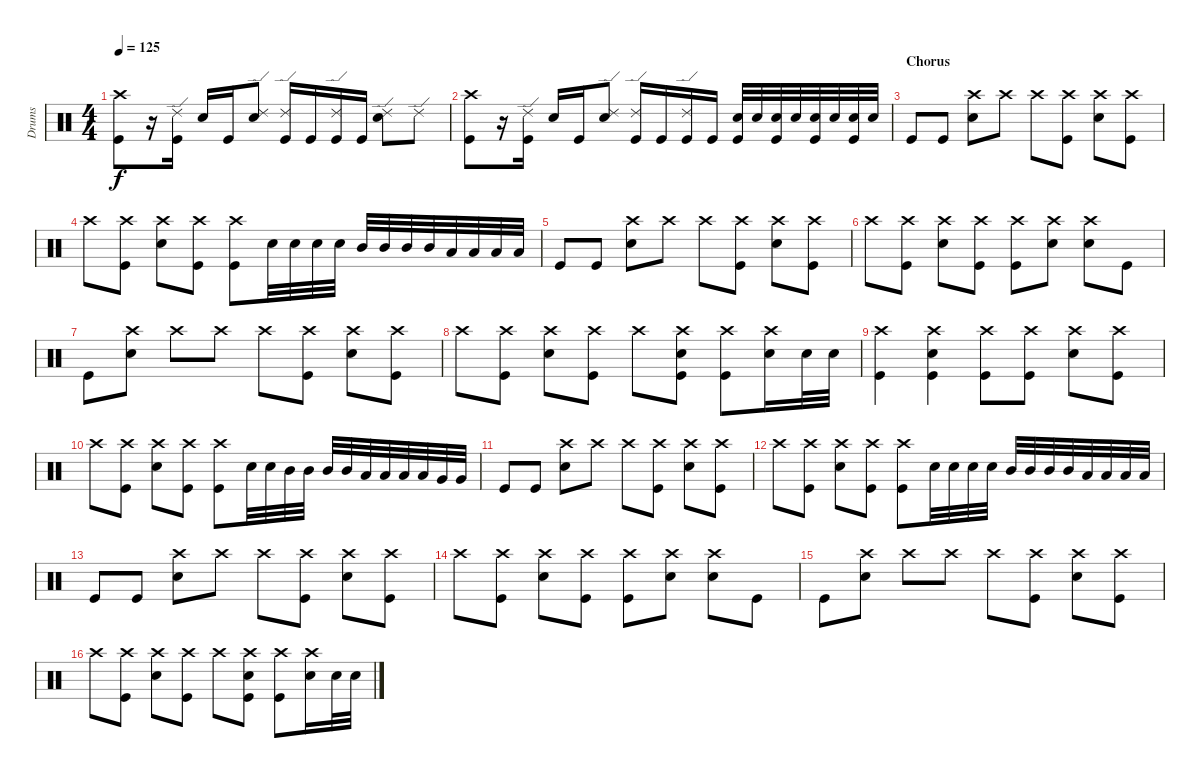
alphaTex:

\track ("Drums" "Drums") {instrument percussion}
\staff {score}
\articulation defaults
\ts (4 4)
\tempo 125
\clef neutral
\ks c
("Crash high (hit)" "Kick (hit)").8{dy f} r.16 ("Ride (edge) 2" "Kick (hit)").16 "Snare (hit) 2".16 "Kick (hit)".16 ("Ride (edge) 2" "Snare (hit) 2").8 ("Ride (edge) 2" "Kick (hit)").16 "Kick (hit)".16 ("Ride (edge) 2" "Kick (hit)").16 "Kick (hit)".16 ("Ride (edge) 2" "Snare (hit) 2").8 "Ride (edge) 2".8 |
("Crash high (hit)" "Kick (hit)").8 r.16 ("Ride (edge) 2" "Kick (hit)").16 "Snare (hit) 2".16 "Kick (hit)".16 ("Ride (edge) 2" "Snare (hit) 2").8 ("Ride (edge) 2" "Kick (hit)").16 "Kick (hit)".16 ("Ride (edge) 2" "Kick (hit)").16 "Kick (hit)".16 ("Snare (hit) 2" "Kick (hit)").32 "Snare (hit) 2".32 ("Snare (hit) 2" "Kick (hit)").32 "Snare (hit) 2".32 ("Snare (hit) 2" "Kick (hit)").32 "Snare (hit) 2".32 ("Snare (hit) 2" "Kick (hit)").32 "Snare (hit) 2".32 |
\section ("" "Chorus")
"Kick (hit)".8 "Kick (hit)".8 ("Crash high (hit)" "Snare (hit) 2").8 "Crash high (hit)".8 "Crash high (hit)".8 ("Crash high (hit)" "Kick (hit)").8 ("Crash high (hit)" "Snare (hit) 2").8 ("Crash high (hit)" "Kick (hit)").8 |
"Crash high (hit)".8 ("Crash high (hit)" "Kick (hit)").8 ("Crash high (hit)" "Snare (hit) 2").8 ("Crash high (hit)" "Kick (hit)").8 ("Crash high (hit)" "Kick (hit)").8 "Snare (hit) 2".32 "Snare (hit) 2".32 "Snare (hit) 2".32 "Snare (hit) 2".32 "Mid Tom (hit)".32 "Mid Tom (hit)".32 "Mid Tom (hit)".32 "Mid Tom (hit)".32 "Low Tom (hit)".32 "Low Tom (hit)".32 "Low Tom (hit)".32 "Low Tom (hit)".32 |
"Kick (hit)".8 "Kick (hit)".8 ("Crash high (hit)" "Snare (hit) 2").8 "Crash high (hit)".8 "Crash high (hit)".8 ("Crash high (hit)" "Kick (hit)").8 ("Crash high (hit)" "Snare (hit) 2").8 ("Crash high (hit)" "Kick (hit)").8 |
"Crash high (hit)".8 ("Crash high (hit)" "Kick (hit)").8 ("Crash high (hit)" "Snare (hit) 2").8 ("Crash high (hit)" "Kick (hit)").8 ("Crash high (hit)" "Kick (hit)").8 ("Crash high (hit)" "Snare (hit) 2").8 ("Crash high (hit)" "Snare (hit) 2").8 "Kick (hit)".8 |
"Kick (hit)".8 ("Crash high (hit)" "Snare (hit) 2").8 "Crash high (hit)".8 "Crash high (hit)".8 "Crash high (hit)".8 ("Crash high (hit)" "Kick (hit)").8 ("Crash high (hit)" "Snare (hit) 2").8 ("Crash high (hit)" "Kick (hit)").8 |
"Crash high (hit)".8 ("Crash high (hit)" "Kick (hit)").8 ("Crash high (hit)" "Snare (hit) 2").8 ("Crash high (hit)" "Kick (hit)").8 "Crash high (hit)".8 ("Crash high (hit)" "Snare (hit) 2" "Kick (hit)").8 ("Crash high (hit)" "Kick (hit)").8 ("Crash high (hit)" "Snare (hit) 2").16 "Snare (hit) 2".32 "Snare (hit) 2".32 |
("Crash high (hit)" "Kick (hit)").4 ("Crash high (hit)" "Snare (hit) 2" "Kick (hit)").4 ("Crash high (hit)" "Kick (hit)").8 ("Crash high (hit)" "Kick (hit)").8 ("Crash high (hit)" "Snare (hit) 2").8 ("Crash high (hit)" "Kick (hit)").8 |
"Crash high (hit)".8 ("Crash high (hit)" "Kick (hit)").8 ("Crash high (hit)" "Snare (hit) 2").8 ("Crash high (hit)" "Kick (hit)").8 ("Crash high (hit)" "Kick (hit)").8 "Snare (hit) 2".32 "Snare (hit) 2".32 "Mid Tom (hit)".32 "Mid Tom (hit)".32 "Mid Tom (hit)".32 "Mid Tom (hit)".32 "Low Tom (hit)".32 "Low Tom (hit)".32 "Low Tom (hit)".32 "Low Tom (hit)".32 "Very Low Tom (hit)".32 "Very Low Tom (hit)".32 |
"Kick (hit)".8 "Kick (hit)".8 ("Crash high (hit)" "Snare (hit) 2").8 "Crash high (hit)".8 "Crash high (hit)".8 ("Crash high (hit)" "Kick (hit)").8 ("Crash high (hit)" "Snare (hit) 2").8 ("Crash high (hit)" "Kick (hit)").8 |
"Crash high (hit)".8 ("Crash high (hit)" "Kick (hit)").8 ("Crash high (hit)" "Snare (hit) 2").8 ("Crash high (hit)" "Kick (hit)").8 ("Crash high (hit)" "Kick (hit)").8 "Snare (hit) 2".32 "Snare (hit) 2".32 "Snare (hit) 2".32 "Snare (hit) 2".32 "Mid Tom (hit)".32 "Mid Tom (hit)".32 "Mid Tom (hit)".32 "Mid Tom (hit)".32 "Low Tom (hit)".32 "Low Tom (hit)".32 "Low Tom (hit)".32 "Low Tom (hit)".32 |
"Kick (hit)".8 "Kick (hit)".8 ("Crash high (hit)" "Snare (hit) 2").8 "Crash high (hit)".8 "Crash high (hit)".8 ("Crash high (hit)" "Kick (hit)").8 ("Crash high (hit)" "Snare (hit) 2").8 ("Crash high (hit)" "Kick (hit)").8 |
"Crash high (hit)".8 ("Crash high (hit)" "Kick (hit)").8 ("Crash high (hit)" "Snare (hit) 2").8 ("Crash high (hit)" "Kick (hit)").8 ("Crash high (hit)" "Kick (hit)").8 ("Crash high (hit)" "Snare (hit) 2").8 ("Crash high (hit)" "Snare (hit) 2").8 "Kick (hit)".8 |
"Kick (hit)".8 ("Crash high (hit)" "Snare (hit) 2").8 "Crash high (hit)".8 "Crash high (hit)".8 "Crash high (hit)".8 ("Crash high (hit)" "Kick (hit)").8 ("Crash high (hit)" "Snare (hit) 2").8 ("Crash high (hit)" "Kick (hit)").8 |
"Crash high (hit)".8 ("Crash high (hit)" "Kick (hit)").8 ("Crash high (hit)" "Snare (hit) 2").8 ("Crash high (hit)" "Kick (hit)").8 "Crash high (hit)".8 ("Crash high (hit)" "Snare (hit) 2" "Kick (hit)").8 ("Crash high (hit)" "Kick (hit)").8 ("Crash high (hit)" "Snare (hit) 2").16 "Snare (hit) 2".32 "Snare (hit) 2".32
